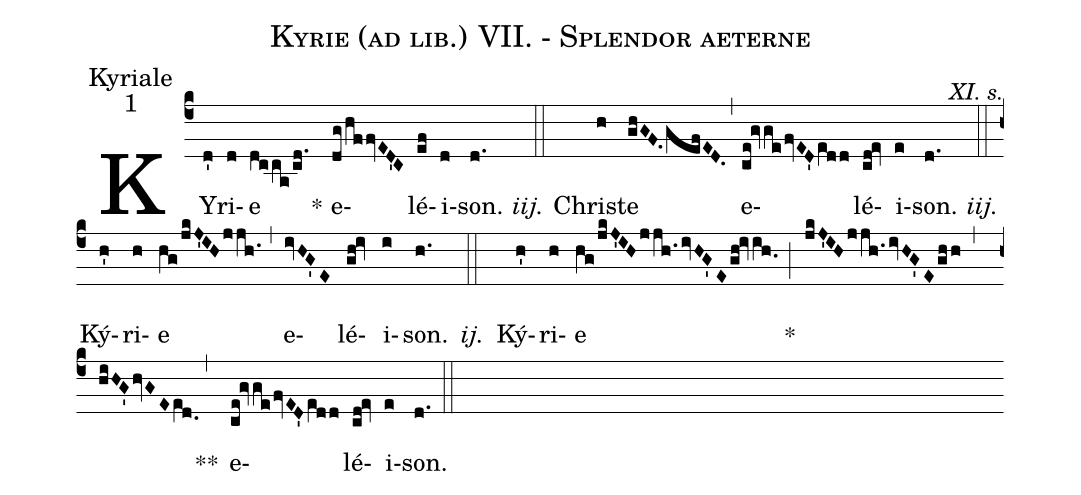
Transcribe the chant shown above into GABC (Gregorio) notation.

name:Kyrie (ad lib.) VII. - Splendor aeterne;
office-part:Kyriale;
mode:1;
commentary:XI. s.;
%%
(c4) KY(d')ri(d)e(dcca/cd.) <clear>*() e(dg/hffvED'C)lé(ef)i(d)son.(d.) <i>iij.</i>(::)
Chri(h)ste(ghGF.gefED.) (,) e(ce!gvgefvED'e[ll:1]dd)lé(cd!ev)i(e)son.(d.) <i>iij.</i>(::)
Ký(h')ri(h)e(hg/jkJ'IHjjh.) (,) e(ivHG'E)lé(gh!iv)i(i)son.(h.) <i>ij.</i>(::)
Ký(h')ri(h)e(hg/jkJ'IHjjh.ivHG'Egh!ivih.0) <clear>*(;) (jkJ'IHjjh.ivHG'Eghh) (,) (hiHG'hvGEe[ll:1]d.0) <clear>**(,) e(ce!gvgefvED'e[ll:1]dd)lé(cd!ev)i(e)son.(d.) (::)
